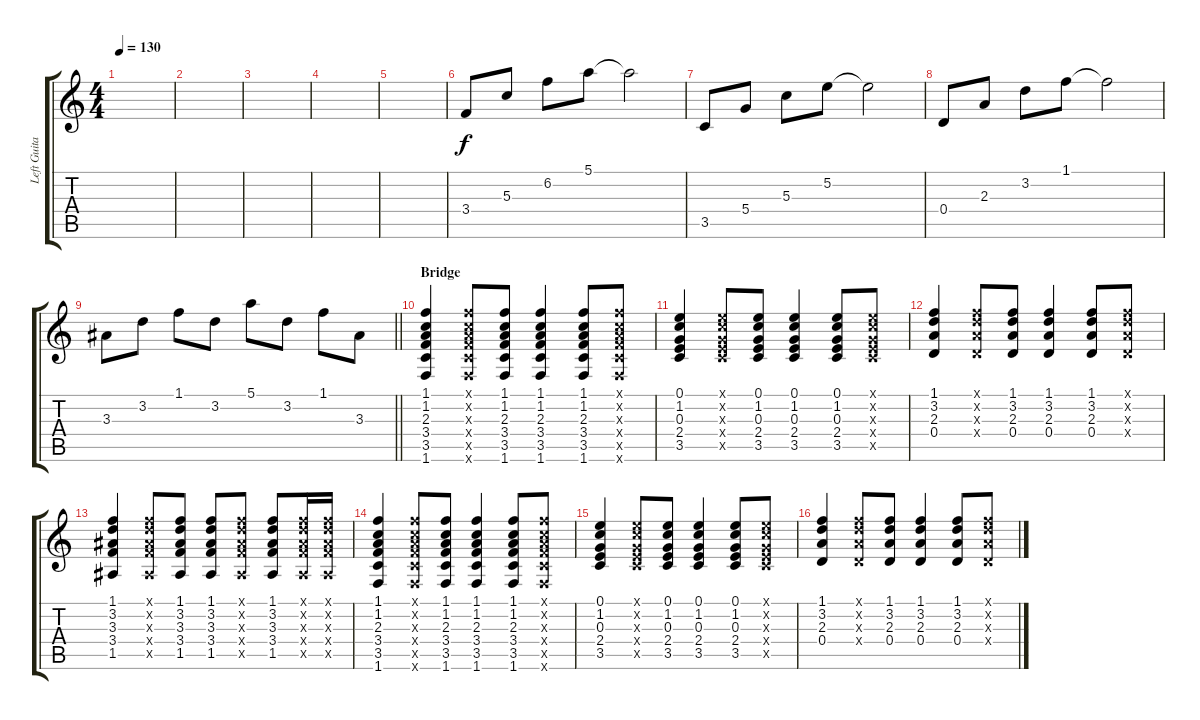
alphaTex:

\track ("Left Guitar" "Left Guita") {instrument overdrivenguitar}
\staff {score tabs}
\tuning (E4 B3 G3 D3 A2 E2) {hide}
\ts (4 4)
\tempo 130
\clef g2
\ks c
|
|
|
|
|
3.4.8{instrument electricguitarjazz} 5.3.8 6.2.8 5.1.8 5.1{t}.2 |
3.5.8 5.4.8 5.3.8 5.2.8 5.2{t}.2 |
0.4.8 2.3.8 3.2.8 1.1.8 1.1{t}.2 |
\barLineRight lightlight
3.3.8 3.2.8 1.1.8 3.2.8 5.1.8 3.2.8 1.1.8 3.3.8 |
\section ("" "Bridge")
(1.1 1.2 2.3 3.4 3.5 1.6).4 (1.1{x} 1.2{x} 2.3{x} 3.4{x} 3.5{x} 1.6{x}).8 (1.1 1.2 2.3 3.4 3.5 1.6).8 (1.1 1.2 2.3 3.4 3.5 1.6).4 (1.1 1.2 2.3 3.4 3.5 1.6).8 (1.1{x} 1.2{x} 2.3{x} 3.4{x} 3.5{x} 1.6{x}).8 |
(0.1 1.2 0.3 2.4 3.5).4 (0.1{x} 1.2{x} 0.3{x} 2.4{x} 3.5{x}).8 (0.1 1.2 0.3 2.4 3.5).8 (0.1 1.2 0.3 2.4 3.5).4 (0.1 1.2 0.3 2.4 3.5).8 (0.1{x} 1.2{x} 0.3{x} 2.4{x} 3.5{x}).8 |
(1.1 3.2 2.3 0.4).4 (1.1{x} 3.2{x} 2.3{x} 0.4{x}).8 (1.1 3.2 2.3 0.4).8 (1.1 3.2 2.3 0.4).4 (1.1 3.2 2.3 0.4).8 (1.1{x} 3.2{x} 2.3{x} 0.4{x}).8 |
(1.1 3.2 3.3 3.4 1.5).4 (1.1{x} 3.2{x} 3.3{x} 3.4{x} 1.5{x}).8 (1.1 3.2 3.3 3.4 1.5).8 (1.1 3.2 3.3 3.4 1.5).8 (1.1{x} 3.2{x} 3.3{x} 3.4{x} 1.5{x}).8 (1.1 3.2 3.3 3.4 1.5).8 (1.1{x} 3.2{x} 3.3{x} 3.4{x} 1.5{x}).16 (1.1{x} 3.2{x} 3.3{x} 3.4{x} 1.5{x}).16 |
(1.1 1.2 2.3 3.4 3.5 1.6).4{instrument electricguitarjazz} (1.1{x} 1.2{x} 2.3{x} 3.4{x} 3.5{x} 1.6{x}).8 (1.1 1.2 2.3 3.4 3.5 1.6).8 (1.1 1.2 2.3 3.4 3.5 1.6).4 (1.1 1.2 2.3 3.4 3.5 1.6).8 (1.1{x} 1.2{x} 2.3{x} 3.4{x} 3.5{x} 1.6{x}).8 |
(0.1 1.2 0.3 2.4 3.5).4 (0.1{x} 1.2{x} 0.3{x} 2.4{x} 3.5{x}).8 (0.1 1.2 0.3 2.4 3.5).8 (0.1 1.2 0.3 2.4 3.5).4 (0.1 1.2 0.3 2.4 3.5).8 (0.1{x} 1.2{x} 0.3{x} 2.4{x} 3.5{x}).8 |
(1.1 3.2 2.3 0.4).4 (1.1{x} 3.2{x} 2.3{x} 0.4{x}).8 (1.1 3.2 2.3 0.4).8 (1.1 3.2 2.3 0.4).4 (1.1 3.2 2.3 0.4).8 (1.1{x} 3.2{x} 2.3{x} 0.4{x}).8
